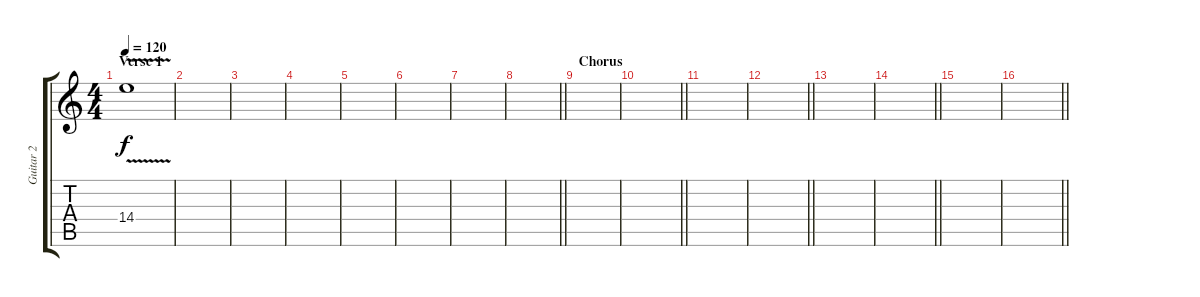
\track ("Guitar 2" "Guitar 2") {instrument overdrivenguitar}
\staff {score tabs}
\tuning (E4 B3 G3 D3 A2 E2) {hide}
\ts (4 4)
\section ("" "Verse 1")
\tempo 120
\clef g2
\ks c
14.4{v}.1{dy f} |
|
|
|
|
|
|
\barLineRight lightlight
|
\section ("" "Chorus")
|
\barLineRight lightlight
|
|
\barLineRight lightlight
|
|
\barLineRight lightlight
|
|
\barLineRight lightlight
